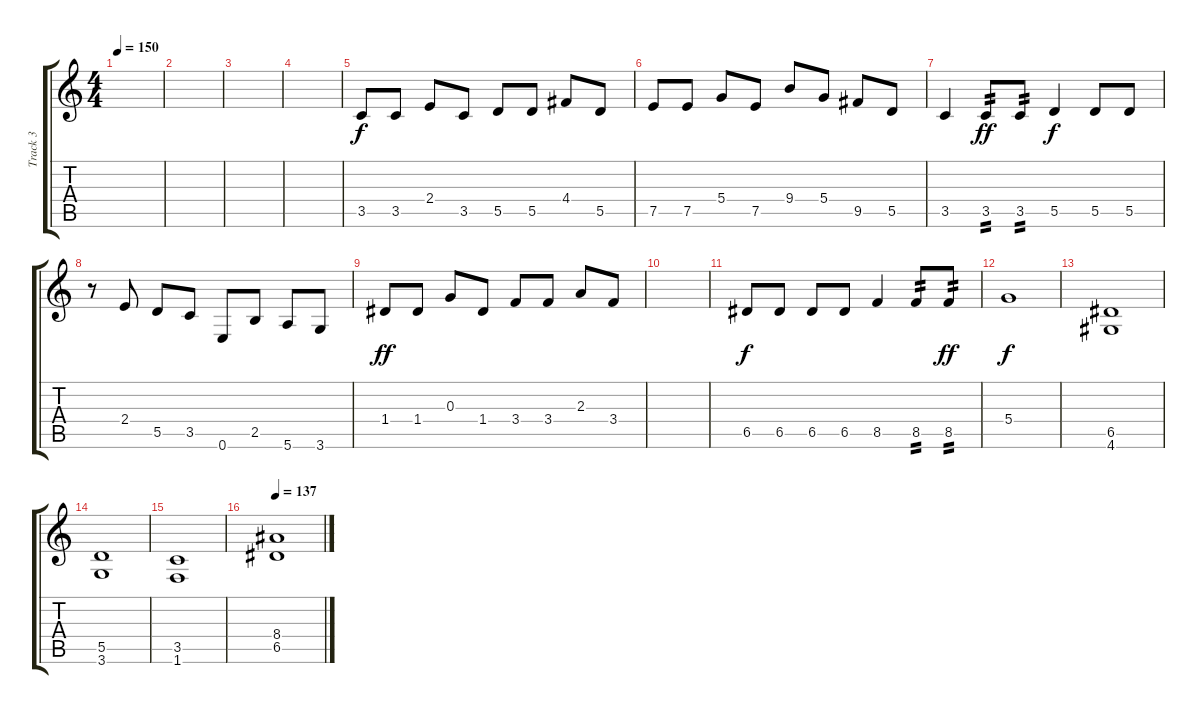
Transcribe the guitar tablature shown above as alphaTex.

\track ("Track 3" "Track 3") {instrument overdrivenguitar}
\staff {score tabs}
\tuning (E4 B3 G3 D3 A2 E2) {hide}
\ts (4 4)
\tempo 150
\clef g2
\ks c
|
|
|
|
3.5.8 3.5.8 2.4.8 3.5.8 5.5.8 5.5.8 4.4.8 5.5.8 |
7.5.8 7.5.8 5.4.8 7.5.8 9.4.8 5.4.8 9.5.8 5.5.8 |
3.5.4 3.5.8{tp 2 dy ff} 3.5.8{tp 2} 5.5.4{dy f} 5.5.8 5.5.8 |
r.8 2.4.8 5.5.8 3.5.8 0.6.8 2.5.8 5.6.8 3.6.8 |
1.4.8{dy ff} 1.4.8 0.3.8 1.4.8 3.4.8 3.4.8 2.3.8 3.4.8 |
|
6.5.8{dy f} 6.5.8 6.5.8 6.5.8 8.5.4 8.5.8{tp 2} 8.5.8{tp 2 dy ff} |
5.4.1{dy f} |
(6.5 4.6).1 |
(5.5 3.6).1 |
(3.5 1.6).1 |
\tempo 137
(8.4 6.5).1
